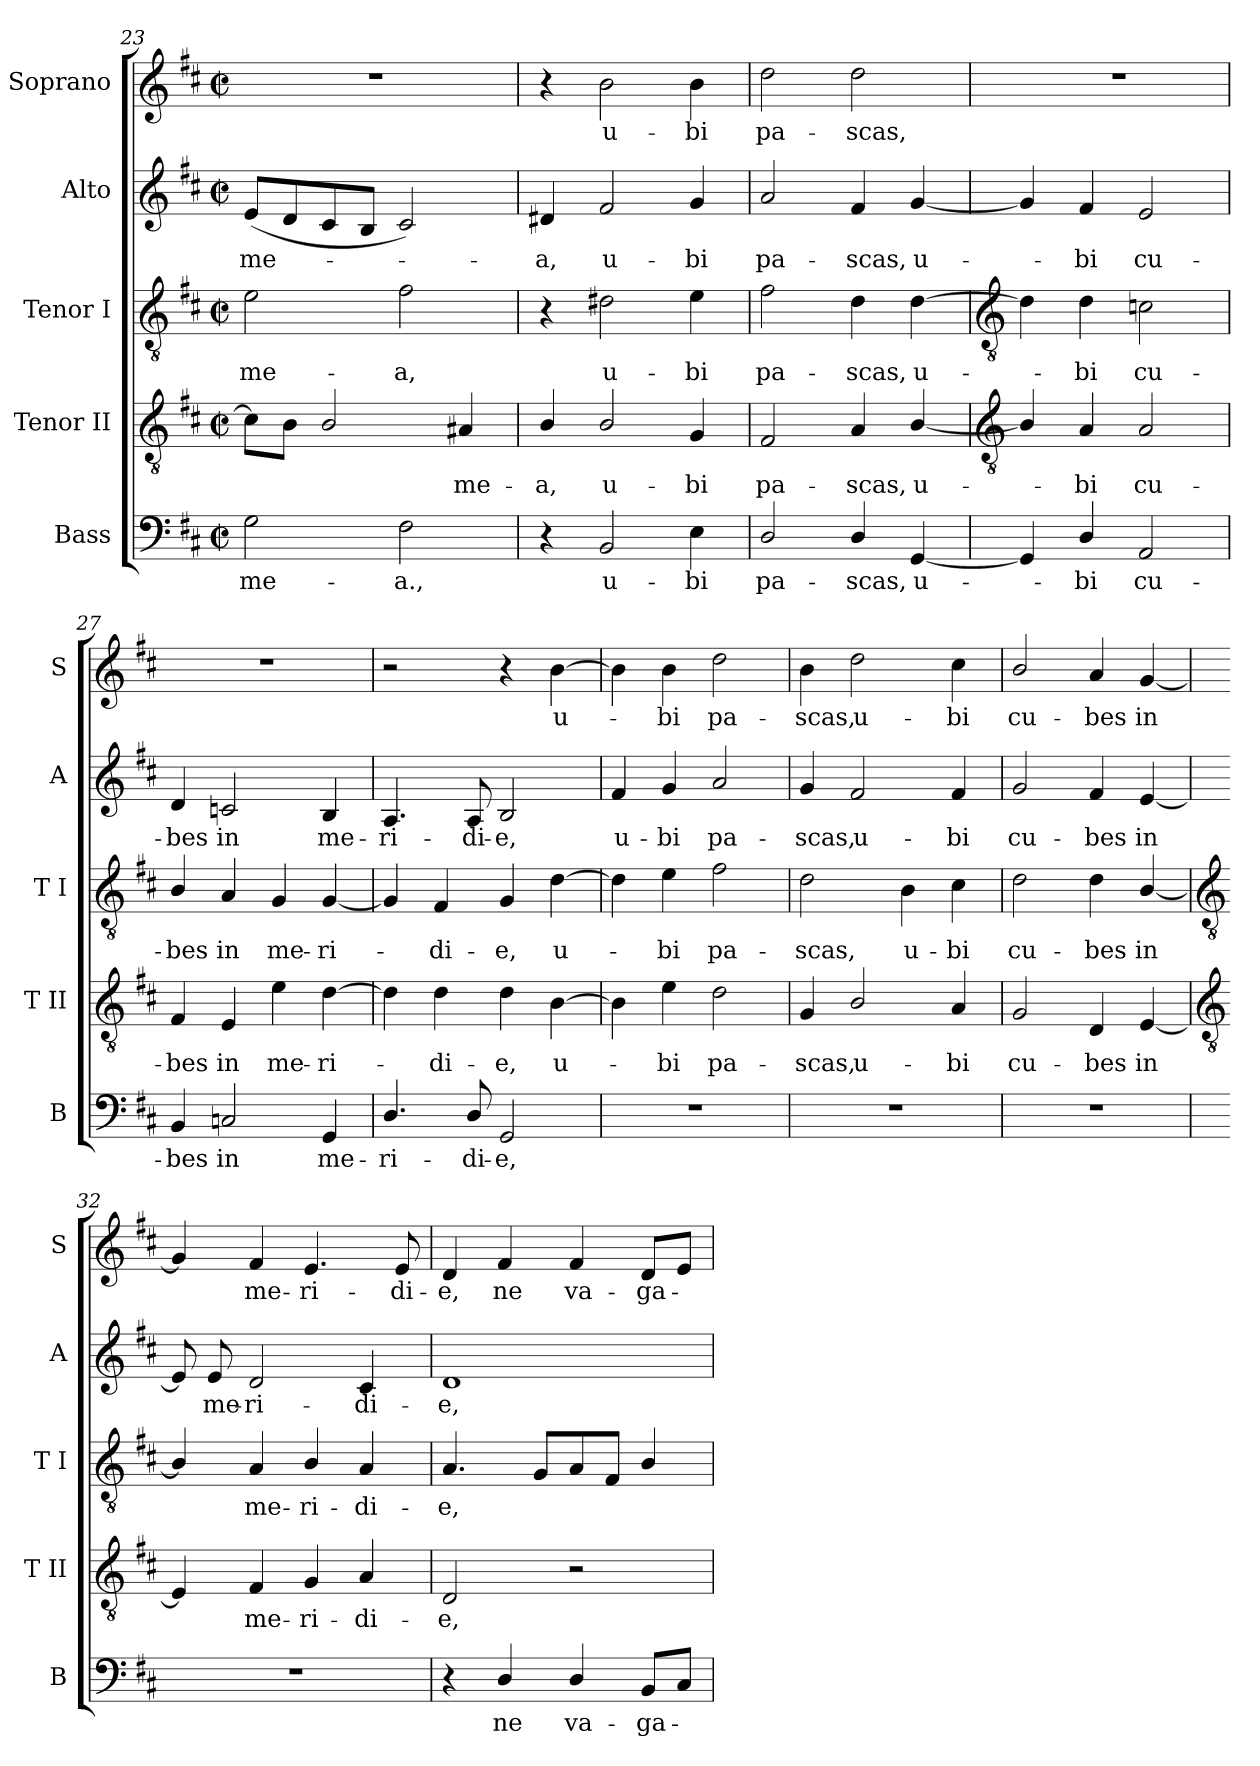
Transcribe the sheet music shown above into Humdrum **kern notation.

**kern	**text	**kern	**text	**kern	**text	**kern	**text	**kern	**text
*part5	*part5	*part4	*part4	*part3	*part3	*part2	*part2	*part1	*part1
*staff5	*staff5	*staff4	*staff4	*staff3	*staff3	*staff2	*staff2	*staff1	*staff1
*I"Bass	*	*I"Tenor II	*	*I"Tenor I	*	*I"Alto	*	*I"Soprano	*
*I'B	*	*I'T II	*	*I'T I	*	*I'A	*	*I'S	*
*clefF4	*	*clefGv2	*	*clefGv2	*	*clefG2	*	*clefG2	*
*k[f#c#]	*	*k[f#c#]	*	*k[f#c#]	*	*k[f#c#]	*	*k[f#c#]	*
*D:	*	*D:	*	*D:	*	*D:	*	*D:	*
*M2/2	*	*M2/2	*	*M2/2	*	*M2/2	*	*M2/2	*
*met(c|)	*	*met(c|)	*	*met(c|)	*	*met(c|)	*	*met(c|)	*
=23	=23	=23	=23	=23	=23	=23	=23	=23	=23
!	!LO:LY:b	!	!	!	!LO:LY:b	!	!LO:LY:b	!	!
2G	me-	8c#L]	.	2e	me-	(<8eL	me-	1r	.
.	.	8BJ	.	.	.	8d	.	.	.
.	.	2B/	.	.	.	8c#	.	.	.
.	.	.	.	.	.	8BJ	.	.	.
!	!LO:LY:b	!	!	!	!LO:LY:b	!	!	!	!
2F#	-a.,	.	.	2f#	-a,	2c#)	.	.	.
!	!	!	!LO:LY:b	!	!	!	!	!	!
.	.	4A#X	me-	.	.	.	.	.	.
=24	=24	=24	=24	=24	=24	=24	=24	=24	=24
!	!	!	!LO:LY:b	!	!	!	!LO:LY:b	!	!
4r	.	4B/	-a,	4r	.	4d#X	a,	4r	.
!	!LO:LY:b	!	!LO:LY:b	!	!LO:LY:b	!	!LO:LY:b	!	!LO:LY:b
2BB	u-	2B/	u-	2d#X	u-	2f#	u-	2b	u-
!	!LO:LY:b	!	!LO:LY:b	!	!LO:LY:b	!	!LO:LY:b	!	!LO:LY:b
4E	-bi	4G	-bi	4e	-bi	4g	-bi	4b	-bi
=25	=25	=25	=25	=25	=25	=25	=25	=25	=25
!	!LO:LY:b	!	!LO:LY:b	!	!LO:LY:b	!	!LO:LY:b	!	!LO:LY:b
2D/	pa-	2F#	pa-	2f#	pa-	2a	pa-	2dd	pa-
!	!LO:LY:b	!	!LO:LY:b	!	!LO:LY:b	!	!LO:LY:b	!	!LO:LY:b
4D/	-scas,	4A	-scas,	4d	-scas,	4f#	-scas,	2dd	-scas,
!	!LO:LY:b	!	!LO:LY:b	!	!LO:LY:b	!	!LO:LY:b	!	!
[4GG	u-	[4B/	u-	[4d	u-	[4g	u-	.	.
!!LO:LB:g=z
=26	=26	=26	=26	=26	=26	=26	=26	=26	=26
*	*	*clefGv2	*	*clefGv2	*	*	*	*	*
4GG]	.	4B/]	.	4d]	.	4g]	.	1r	.
!	!LO:LY:b	!	!LO:LY:b	!	!LO:LY:b	!	!LO:LY:b	!	!
4D/	bi	4A	bi	4d	bi	4f#	bi	.	.
!	!LO:LY:b	!	!LO:LY:b	!	!LO:LY:b	!	!LO:LY:b	!	!
2AA	cu-	2A	cu-	2cn	cu-	2e	cu-	.	.
=27	=27	=27	=27	=27	=27	=27	=27	=27	=27
!	!LO:LY:b	!	!LO:LY:b	!	!LO:LY:b	!	!LO:LY:b	!	!
4BB	-bes	4F#	-bes	4B/	-bes	4d	-bes	1r	.
!	!LO:LY:b	!	!LO:LY:b	!	!LO:LY:b	!	!LO:LY:b	!	!
2Cn	in	4E	in	4A	in	2cn	in	.	.
!	!	!	!LO:LY:b	!	!LO:LY:b	!	!	!	!
.	.	4e	me-	4G	me-	.	.	.	.
!	!LO:LY:b	!	!LO:LY:b	!	!LO:LY:b	!	!LO:LY:b	!	!
4GG	me-	[4d	-ri-	[4G	-ri-	4B	me-	.	.
=28	=28	=28	=28	=28	=28	=28	=28	=28	=28
!	!LO:LY:b	!	!	!	!	!	!LO:LY:b	!	!
4.D/	-ri-	4d]	.	4G]	.	4.A	-ri-	2r	.
!	!	!	!LO:LY:b	!	!LO:LY:b	!	!	!	!
.	.	4d	di-	4F#	di-	.	.	.	.
!	!LO:LY:b	!	!	!	!	!	!LO:LY:b	!	!
8D/	-di-	.	.	.	.	8A	-di-	.	.
!	!LO:LY:b	!	!LO:LY:b	!	!LO:LY:b	!	!LO:LY:b	!	!
2GG	-e,	4d	-e,	4G	-e,	2B	-e,	4r	.
!	!	!	!LO:LY:b	!	!LO:LY:b	!	!	!	!LO:LY:b
.	.	[4B	u-	[4d	u-	.	.	[4b	u-
=29	=29	=29	=29	=29	=29	=29	=29	=29	=29
!	!	!	!	!	!	!	!LO:LY:b	!	!
1r	.	4B]	.	4d]	.	4f#	u-	4b]	.
!	!	!	!LO:LY:b	!	!LO:LY:b	!	!LO:LY:b	!	!LO:LY:b
.	.	4e	bi	4e	bi	4g	-bi	4b	bi
!	!	!	!LO:LY:b	!	!LO:LY:b	!	!LO:LY:b	!	!LO:LY:b
.	.	2d	pa-	2f#	pa-	2a	pa-	2dd	pa-
=30	=30	=30	=30	=30	=30	=30	=30	=30	=30
!	!	!	!LO:LY:b	!	!LO:LY:b	!	!LO:LY:b	!	!LO:LY:b
1r	.	4G	-scas,	2d	-scas,	4g	-scas,	4b	-scas,
!	!	!	!LO:LY:b	!	!	!	!LO:LY:b	!	!LO:LY:b
.	.	2B/	u-	.	.	2f#	u-	2dd	u-
!	!	!	!	!	!LO:LY:b	!	!	!	!
.	.	.	.	4B	u-	.	.	.	.
!	!	!	!LO:LY:b	!	!LO:LY:b	!	!LO:LY:b	!	!LO:LY:b
.	.	4A	-bi	4c#	-bi	4f#	-bi	4cc#	-bi
=31	=31	=31	=31	=31	=31	=31	=31	=31	=31
!	!	!	!LO:LY:b	!	!LO:LY:b	!	!LO:LY:b	!	!LO:LY:b
1r	.	2G	cu-	2d	cu-	2g	cu-	2b/	cu-
!	!	!	!LO:LY:b	!	!LO:LY:b	!	!LO:LY:b	!	!LO:LY:b
.	.	4D	-bes	4d	-bes	4f#	-bes	4a	-bes
!	!	!	!LO:LY:b	!	!LO:LY:b	!	!LO:LY:b	!	!LO:LY:b
.	.	[4E	in	[4B/	in	[4e	in	[4g	in
!!LO:LB:g=z
=32	=32	=32	=32	=32	=32	=32	=32	=32	=32
*	*	*clefGv2	*	*clefGv2	*	*	*	*	*
1r	.	4E]	.	4B/]	.	8e]	.	4g]	.
!	!	!	!	!	!	!	!LO:LY:b	!	!
.	.	.	.	.	.	8e	me-	.	.
!	!	!	!LO:LY:b	!	!LO:LY:b	!	!LO:LY:b	!	!LO:LY:b
.	.	4F#	me-	4A	me-	2d	-ri-	4f#	me-
!	!	!	!LO:LY:b	!	!LO:LY:b	!	!	!	!LO:LY:b
.	.	4G	-ri-	4B/	-ri-	.	.	4.e	-ri-
!	!	!	!LO:LY:b	!	!LO:LY:b	!	!LO:LY:b	!	!
.	.	4A	-di-	4A	-di-	4c#	-di-	.	.
!	!	!	!	!	!	!	!	!	!LO:LY:b
.	.	.	.	.	.	.	.	8e	-di-
=33	=33	=33	=33	=33	=33	=33	=33	=33	=33
!	!	!	!LO:LY:b	!	!LO:LY:b	!	!LO:LY:b	!	!LO:LY:b
4r	.	2D	-e,	4.A	-e,	1d	-e,	4d	-e,
!	!LO:LY:b	!	!	!	!	!	!	!	!LO:LY:b
4D/	ne	.	.	.	.	.	.	4f#	ne
.	.	.	.	8GL	.	.	.	.	.
!	!LO:LY:b	!	!	!	!	!	!	!	!LO:LY:b
4D/	va-	2r	.	8A	.	.	.	4f#	va-
.	.	.	.	8F#J	.	.	.	.	.
!	!LO:LY:b	!	!	!	!	!	!	!	!LO:LY:b
8BBL	-ga-	.	.	4B/	.	.	.	8dL	-ga-
8C#J	.	.	.	.	.	.	.	8eJ	.
=	=	=	=	=	=	=	=	=	=
*-	*-	*-	*-	*-	*-	*-	*-	*-	*-
